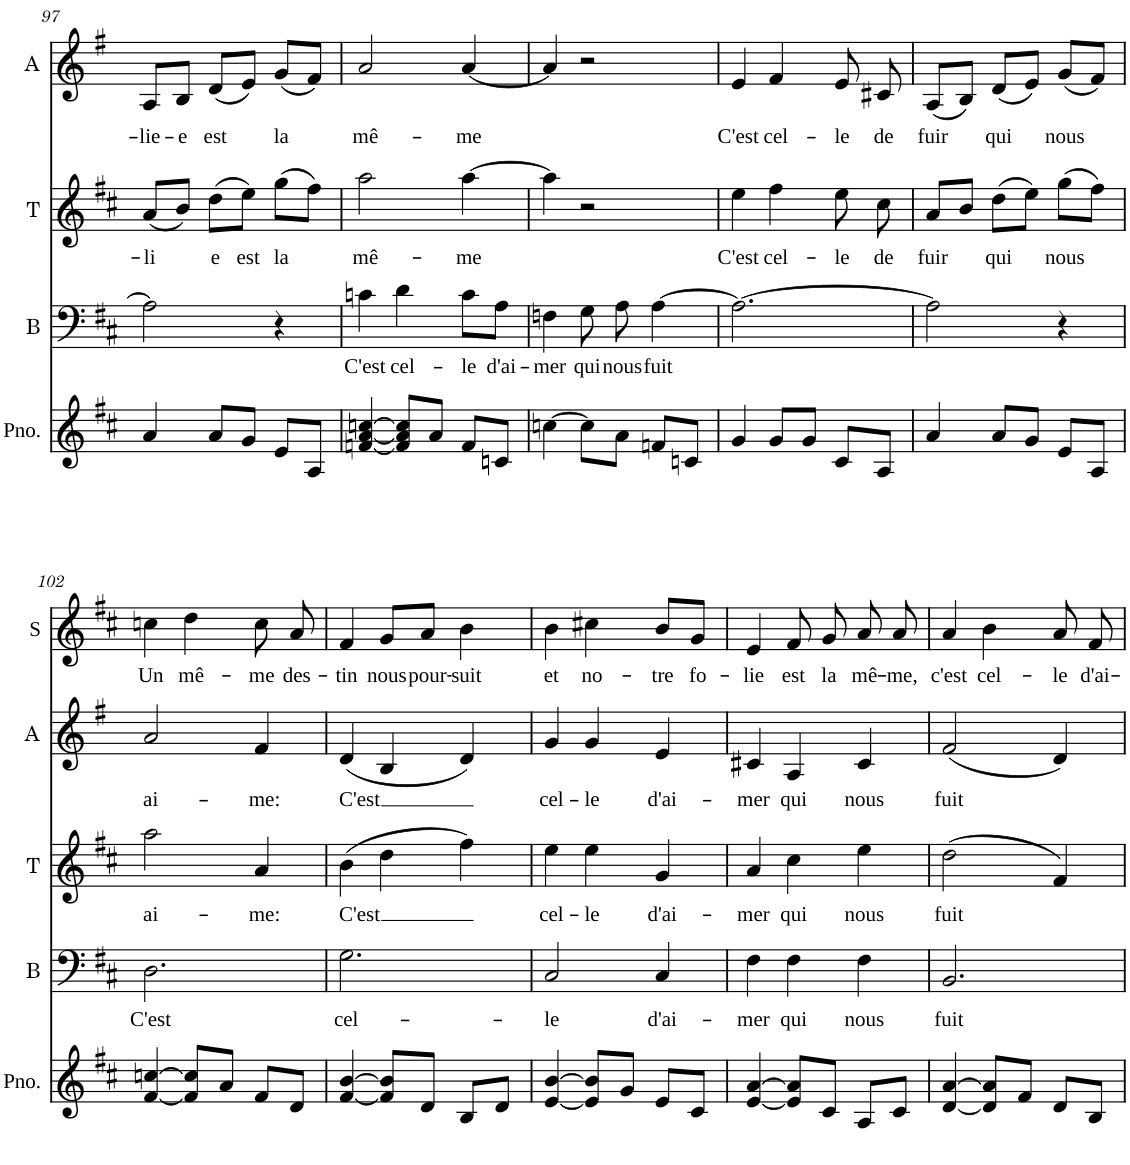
**kern	**kern	**text	**kern	**text	**kern	**text	**kern	**text
*part5	*part4	*part4	*part3	*part3	*part2	*part2	*part1	*part1
*staff5	*staff4	*staff4	*staff3	*staff3	*staff2	*staff2	*staff1	*staff1
*I"Piano	*I"B	*	*I"T	*	*I"A	*	*I"S	*
*I'Pno.	*I'B	*	*I'T	*	*I'A	*	*I'S	*
!!LO:PB:g=z
*clefG2	*clefF4	*	*clefG2	*	*clefG2	*	*clefG2	*
*k[f#c#]	*k[f#c#]	*	*k[f#c#]	*	*k[f#]	*	*k[f#c#]	*
*M3/4	*M3/4	*	*M3/4	*	*M3/4	*	*M3/4	*
=97	=97	=97	=97	=97	=97	=97	=97	=97
!	!	!	!	!LO:LY:b	!	!LO:LY:b	!	!
4a/	2A\]	.	(8a/L	-li	8A/L	-lie-	4r	.
!	!	!	!	!	!	!LO:LY:b	!	!
.	.	.	8b/J)	.	8B/J	-e	.	.
!	!	!	!	!LO:LY:b	!	!LO:LY:b	!	!
8a/L	.	.	(8dd\L	e	(8d/L	est	2r	.
!	!	!	!	!LO:LY:b	!	!	!	!
8g/J	.	.	8ee\J)	est	8e/J)	.	.	.
!	!	!	!	!LO:LY:b	!	!LO:LY:b	!	!
8e/L	4r	.	(8gg\L	la	(8g/L	la	.	.
8A/J	.	.	8ff#\J)	.	8f#/J)	.	.	.
=98	=98	=98	=98	=98	=98	=98	=98	=98
!	!	!LO:LY:b	!	!LO:LY:b	!	!LO:LY:b	!	!
[4fn/ [4a/ [4ccn/	4cn\	C'est	2aa\	mê-	2a/	mê-	4r	.
!	!	!LO:LY:b	!	!	!	!	!	!
8f/] 8a/] 8cc/]L	4d\	cel-	.	.	.	.	2r	.
8a/J	.	.	.	.	.	.	.	.
!	!	!LO:LY:b	!	!LO:LY:b	!	!LO:LY:b	!	!
8f/L	8c\L	-le	[4aa\	-me	[4a/	-me	.	.
!	!	!LO:LY:b	!	!	!	!	!	!
8cn/J	8A\J	d'ai-	.	.	.	.	.	.
=99	=99	=99	=99	=99	=99	=99	=99	=99
!	!	!LO:LY:b	!	!	!	!	!	!
[4ccn\	4Fn\	-mer	4aa\]	.	4a/]	.	4r	.
!	!	!LO:LY:b	!	!	!	!	!	!
8cc\L]	8G\	qui	2r	.	2r	.	2r	.
!	!	!LO:LY:b	!	!	!	!	!	!
8a\J	8A\	nous	.	.	.	.	.	.
!	!	!LO:LY:b	!	!	!	!	!	!
8fn/L	[4A\	fuit	.	.	.	.	.	.
8cn/J	.	.	.	.	.	.	.	.
=100	=100	=100	=100	=100	=100	=100	=100	=100
!	!	!	!	!LO:LY:b	!	!LO:LY:b	!	!
4g/	2.A\_	.	4ee\	C'est	4e/	C'est	4r	.
!	!	!	!	!LO:LY:b	!	!LO:LY:b	!	!
8g/L	.	.	4ff#\	cel-	4f#/	cel-	2r	.
8g/J	.	.	.	.	.	.	.	.
!	!	!	!	!LO:LY:b	!	!LO:LY:b	!	!
8c#/L	.	.	8ee\	-le	8e/	-le	.	.
!	!	!	!	!LO:LY:b	!	!LO:LY:b	!	!
8A/J	.	.	8cc#\	de	8c#X/	de	.	.
=101	=101	=101	=101	=101	=101	=101	=101	=101
!	!	!	!	!LO:LY:b	!	!LO:LY:b	!	!
4a/	2A\]	.	8a/L	fuir	(8A/L	fuir	2.r	.
.	.	.	8b/J	.	8B/J)	.	.	.
!	!	!	!	!LO:LY:b	!	!LO:LY:b	!	!
8a/L	.	.	(8dd\L	qui	(8d/L	qui	.	.
8g/J	.	.	8ee\J)	.	8e/J)	.	.	.
!	!	!	!	!LO:LY:b	!	!LO:LY:b	!	!
8e/L	4r	.	(8gg\L	nous	(8g/L	nous	.	.
8A/J	.	.	8ff#\J)	.	8f#/J)	.	.	.
!!LO:LB:g=z
=102	=102	=102	=102	=102	=102	=102	=102	=102
!	!	!LO:LY:b	!	!LO:LY:b	!	!LO:LY:b	!	!LO:LY:b
[4f#/ [4ccn/	2.D\	C'est	2aa\	ai-	2a/	ai-	4ccn\	Un
!	!	!	!	!	!	!	!	!LO:LY:b
8f#/] 8cc/]L	.	.	.	.	.	.	4dd\	mê-
8a/J	.	.	.	.	.	.	.	.
!	!	!	!	!LO:LY:b	!	!LO:LY:b	!	!LO:LY:b
8f#/L	.	.	4a/	-me:	4f#/	-me:	8cc\	-me
!	!	!	!	!	!	!	!	!LO:LY:b
8d/J	.	.	.	.	.	.	8a/	des-
=103	=103	=103	=103	=103	=103	=103	=103	=103
!	!	!LO:LY:b	!	!LO:LY:b	!	!LO:LY:b	!	!LO:LY:b
[4f#/ [4b/	2.G\	cel-	(4b\	C'est	(4d/	C'est	4f#/	-tin
!	!	!	!	!	!	!	!	!LO:LY:b
8f#/] 8b/]L	.	.	4dd\	.	4B/	.	8g/L	nous
!	!	!	!	!	!	!	!	!LO:LY:b
8d/J	.	.	.	.	.	.	8a/J	pour-
!	!	!	!	!	!	!	!	!LO:LY:b
8B/L	.	.	4ff#\)	.	4d/)	.	4b\	-suit
8d/J	.	.	.	.	.	.	.	.
=104	=104	=104	=104	=104	=104	=104	=104	=104
!	!	!LO:LY:b	!	!LO:LY:b	!	!LO:LY:b	!	!LO:LY:b
[4e/ [4b/	2C#/	-le	4ee\	cel-	4g/	cel-	4b\	et
!	!	!	!	!LO:LY:b	!	!LO:LY:b	!	!LO:LY:b
8e/] 8b/]L	.	.	4ee\	-le	4g/	-le	4cc#X\	no-
8g/J	.	.	.	.	.	.	.	.
!	!	!LO:LY:b	!	!LO:LY:b	!	!LO:LY:b	!	!LO:LY:b
8e/L	4C#/	d'ai-	4g/	d'ai-	4e/	d'ai-	8b/L	-tre
!	!	!	!	!	!	!	!	!LO:LY:b
8c#/J	.	.	.	.	.	.	8g/J	fo-
=105	=105	=105	=105	=105	=105	=105	=105	=105
!	!	!LO:LY:b	!	!LO:LY:b	!	!LO:LY:b	!	!LO:LY:b
[4e/ [4a/	4F#\	-mer	4a/	-mer	4c#X/	-mer	4e/	-lie
!	!	!LO:LY:b	!	!LO:LY:b	!	!LO:LY:b	!	!LO:LY:b
8e/] 8a/]L	4F#\	qui	4cc#\	qui	4A/	qui	8f#/	est
!	!	!	!	!	!	!	!	!LO:LY:b
8c#/J	.	.	.	.	.	.	8g/	la
!	!	!LO:LY:b	!	!LO:LY:b	!	!LO:LY:b	!	!LO:LY:b
8A/L	4F#\	nous	4ee\	nous	4c#/	nous	8a/	mê-
!	!	!	!	!	!	!	!	!LO:LY:b
8c#/J	.	.	.	.	.	.	8a/	-me,
=106	=106	=106	=106	=106	=106	=106	=106	=106
!	!	!LO:LY:b	!	!LO:LY:b	!	!LO:LY:b	!	!LO:LY:b
[4d/ [4a/	2.BB/	fuit	(2dd\	fuit	(2f#/	fuit	4a/	c'est
!	!	!	!	!	!	!	!	!LO:LY:b
8d/] 8a/]L	.	.	.	.	.	.	4b\	cel-
8f#/J	.	.	.	.	.	.	.	.
!	!	!	!	!	!	!	!	!LO:LY:b
8d/L	.	.	4f#/)	.	4d/)	.	8a/	-le
!	!	!	!	!	!	!	!	!LO:LY:b
8B/J	.	.	.	.	.	.	8f#/	d'ai-
=	=	=	=	=	=	=	=	=
*-	*-	*-	*-	*-	*-	*-	*-	*-
